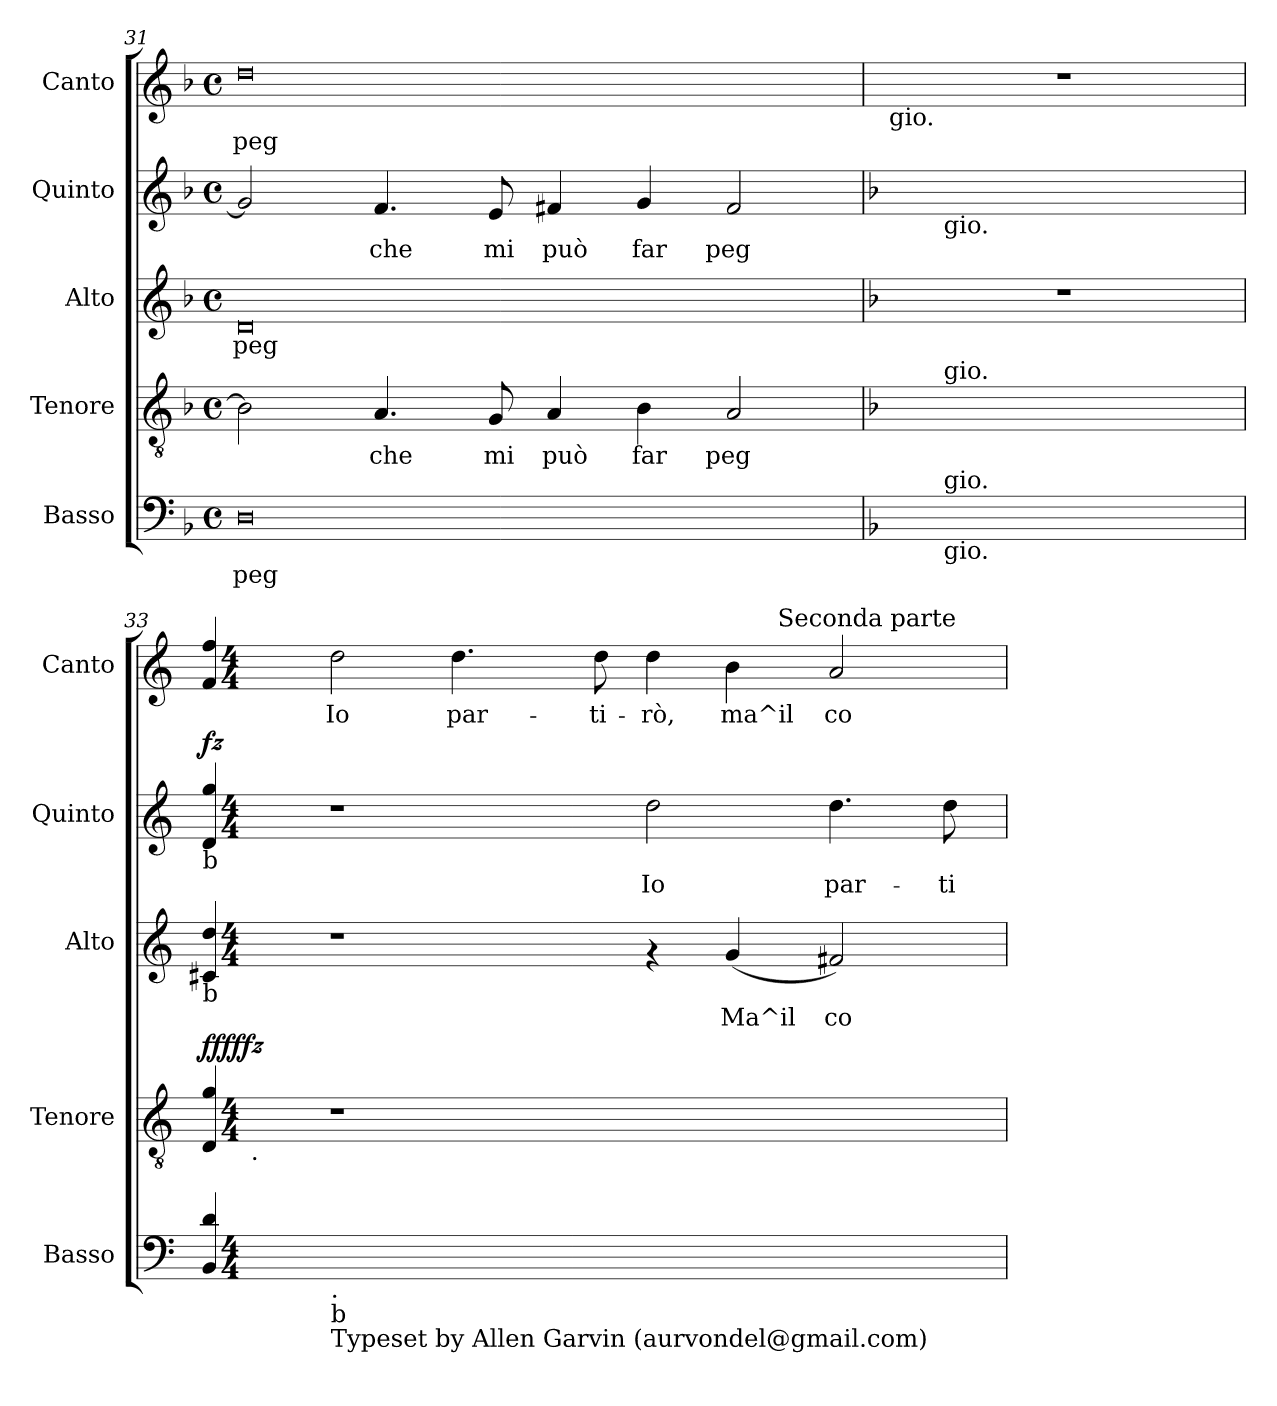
**kern	**text	**kern	**text	**dynam	**kern	**text	**kern	**text	**dynam	**kern	**text
*part5	*part5	*part4	*part4	*part4	*part3	*part3	*part2	*part2	*part2	*part1	*part1
*staff5	*staff5	*staff4	*staff4	*staff4	*staff3	*staff3	*staff2	*staff2	*staff2	*staff1	*staff1
*I"Basso	*	*I"Tenore	*	*	*I"Alto	*	*I"Quinto	*	*	*I"Canto	*
*I'Basso	*	*I'Tenore	*	*	*I'Alto	*	*I'Quinto	*	*	*I'Canto	*
*clefF4	*	*clefGv2	*	*	*clefG2	*	*clefG2	*	*	*clefG2	*
*k[b-]	*	*k[b-]	*	*	*k[b-]	*	*k[b-]	*	*	*k[b-]	*
*F:	*	*F:	*	*	*F:	*	*F:	*	*	*F:	*
*M4/4	*	*M4/4	*	*	*M4/4	*	*M4/4	*	*	*M4/4	*
*met(c)	*	*met(c)	*	*	*met(c)	*	*met(c)	*	*	*met(c)	*
=31	=31	=31	=31	=31	=31	=31	=31	=31	=31	=31	=31
!	!LO:LY:b	!	!LO:LY:b:cj	!	!	!LO:LY:b:cj	!	!LO:LY:b:cj	!	!	!LO:LY:b:cj
0D	peg-	2B-\]	.	.	0d	peg	2g/]	.	.	0dd	peg-
!	!	!	!LO:LY:b:cj	!	!	!	!	!LO:LY:b:cj	!	!	!
.	.	4.A/	che	.	.	.	4.f/	che	.	.	.
!	!	!	!LO:LY:b:cj	!	!	!	!	!LO:LY:b:cj	!	!	!
.	.	8G/	mi	.	.	.	8e/	mi	.	.	.
!	!	!	!LO:LY:b:cj	!	!	!	!	!LO:LY:b:cj	!	!	!
.	.	4A/	può	.	.	.	4f#X/	può	.	.	.
!	!	!	!LO:LY:b:cj	!	!	!	!	!LO:LY:b:cj	!	!	!
.	.	4B-\	far	.	.	.	4g/	far	.	.	.
!	!	!	!LO:LY:b:cj	!	!	!	!	!LO:LY:b:cj	!	!	!
.	.	2A/	peg-	.	.	.	2f#/	peg-	.	.	.
=32	=32	=32	=32	=32	=32	=32	=32	=32	=32	=32	=32
*	*	*	*	*	*	*	*	*	*	*k[]	*
*	*	*	*	*	*	*	*	*	*	*C:	*
!	!	!	!	!	!	!	!	!	!	!LO:TX:b:t=gio.	!
16..ryy	.	16..ryy	.	.	1r	.	16..ryy	.	.	1r	.
!	!	!	!	!	!	!	!LO:TX:b:t=gio.	!	!	!	!
!	!	!LO:TX:a:t=gio.	!	!	!	!	!	!	!	!	!
!LO:TX:a:t=gio.	!	!	!	!	!	!	!	!	!	!	!
!LO:TX:b:t=gio.	!	!	!	!	!	!	!	!	!	!	!
2ryy	.	2ryy	.	.	.	.	2ryy	.	.	.	.
4ryy	.	4ryy	.	.	.	.	4ryy	.	.	.	.
8ryy	.	8ryy	.	.	.	.	8ryy	.	.	.	.
64ryy	.	64ryy	.	.	.	.	64ryy	.	.	.	.
!!LO:PB:g=z
=33!	=33!	=33!	=33!	=33!	=33!	=33!	=33!	=33!	=33!	=33!	=33!
*k[]	*	*k[]	*	*	*k[]	*	*k[]	*	*	*	*
*C:	*	*C:	*	*	*C:	*	*C:	*	*	*	*
!	!	!	!	!	!	!	!	!	!	!LO:TX:b:t=b	!
!	!	!	!	!	!	!	!LO:TX:b:t=b	!	!	!	!
!	!	!	!	!	!LO:TX:b:t=b	!	!	!	!	!	!
!	!	!LO:TX:b:t=b	!	!	!	!	!	!	!	!	!
!	!LO:LY:b	!	!LO:LY:b:cj	!LO:DY:a	!	!LO:LY:b:cj	!	!LO:LY:b:cj	!	!	!LO:LY:b:cj
!	!	!	!	!LO:DY:n=1:b	!	!	!	!	!LO:DY:b	!	!
*	*	*^	*	*	*	*	*	*	*	*^	*
4BB/ 4d/	--	4g/ 4D/	16..ryy	--	ffff fz	4dd/ 4c#X/	.	4gg/ 4d/	--	fz	4ff/ 4f/	1ryy	--
!	!	!	!LO:TX:b:t=.	!	!	!	!	!	!	!	!	!	!
.	.	.	1ryy	.	.	.	.	.	.	.	.	.	.
*M4/4	*	*M4/4	*	*	*	*M4/4	*	*M4/4	*	*	*M4/4	*	*
*met(c)	*	*met(c)	*	*	*	*met(c)	*	*met(c)	*	*	*met(c)	*	*
!LO:TX:b:t=.	!	!	!	!	!	!	!	!	!	!	!	!	!
!LO:TX:b:t=b	!	!	!	!	!	!	!	!	!	!	!	!	!
!LO:TX:b:t=Typeset by Allen Garvin (aurvondel@gmail.com)	!	!	!	!	!	!	!	!	!	!	!	!	!
!	!	!	!	!	!	!	!	!	!	!	!	!	!LO:LY:b:cj
0ryy	.	1r	.	.	.	1r	.	1r	.	.	2dd\	.	-Io
!	!	!	!	!	!	!	!	!	!	!	!	!	!LO:LY:b:cj
.	.	.	.	.	.	.	.	.	.	.	4.dd\	.	par-
.	.	.	.	.	.	.	.	.	.	.	.	2ryy	.
.	.	.	1ryy	.	.	.	.	.	.	.	.	.	.
!	!	!	!	!	!	!	!	!	!	!	!	!	!LO:LY:b:cj
.	.	.	.	.	.	.	.	.	.	.	8dd\	.	-ti-
!	!	!	!	!	!	!	!	!	!LO:LY:b:cj	!	!	!	!LO:LY:b:cj
.	.	1ryy	.	.	.	4rf	.	2dd\	-Io	.	4dd\	.	-rò,
!	!	!	!	!	!	!	!LO:LY:b:cj	!	!	!	!	!	!LO:LY:b:cj
.	.	.	.	.	.	(<4g/	Ma^il	.	.	.	4b\	8ryy	ma^il
!	!	!	!	!	!	!	!	!	!	!	!	!LO:TX:a:t=Seconda parte	!
.	.	.	.	.	.	.	.	.	.	.	.	2ryy	.
!	!	!	!	!	!	!	!LO:LY:b:cj	!	!LO:LY:b:cj	!	!	!	!LO:LY:b:cj
.	.	.	.	.	.	2f#X/)	co-	4.dd\	par-	.	2a/	.	co-
.	.	.	8ryy	.	.	.	.	.	.	.	.	.	.
!	!	!	!	!	!	!	!	!	!LO:LY:b:cj	!	!	!	!
.	.	.	.	.	.	.	.	8dd\	-ti-	.	.	8ryy	.
.	.	.	64ryy	.	.	.	.	.	.	.	.	.	.
*	*	*v	*v	*	*	*	*	*	*	*	*v	*v	*
=	=	=	=	=	=	=	=	=	=	=	=
*-	*-	*-	*-	*-	*-	*-	*-	*-	*-	*-	*-
